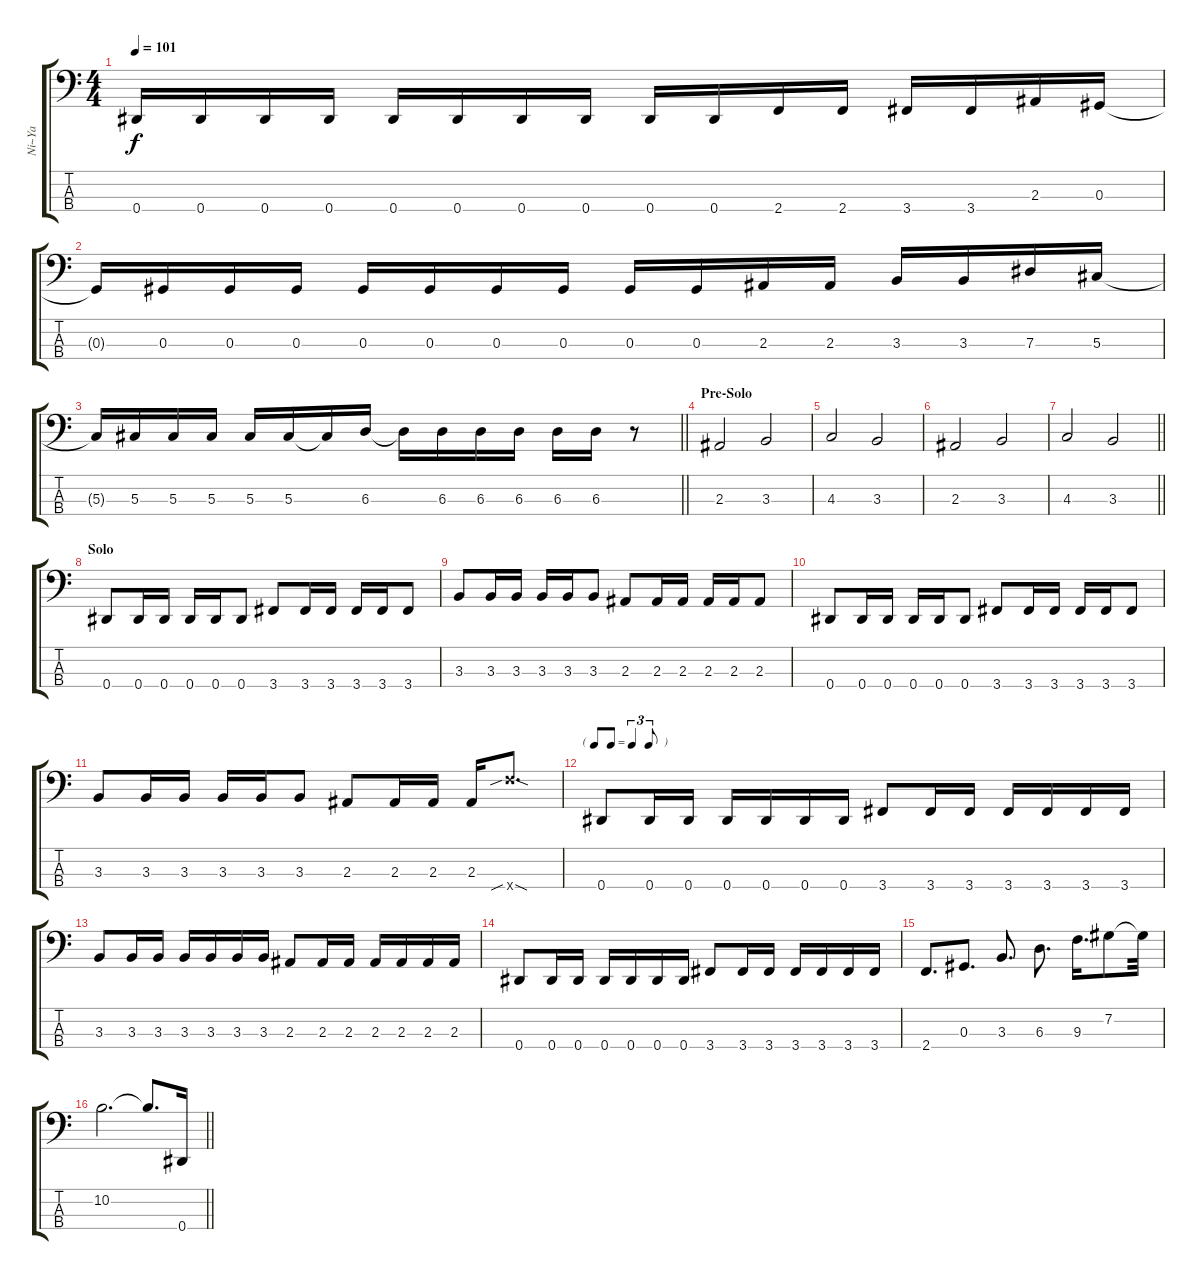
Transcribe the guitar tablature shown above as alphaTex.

\track ("Ni~Ya" "Ni~Ya") {instrument electricbasspick}
\staff {score tabs}
\tuning (Gb2 Db2 Ab1 Eb1) {hide}
\ts (4 4)
\tempo 101
\clef f4
\ks c
0.4{t}.16{dy f} 0.4.16 0.4.16 0.4.16 0.4.16 0.4.16 0.4.16 0.4.16 0.4.16 0.4.16 2.4.16 2.4.16 3.4.16 3.4.16 2.3.16 0.3.16 |
0.3{t}.16 0.3.16 0.3.16 0.3.16 0.3.16 0.3.16 0.3.16 0.3.16 0.3.16 0.3.16 2.3.16 2.3.16 3.3.16 3.3.16 7.3.16 5.3.16 |
\barLineRight lightlight
5.3{t}.16 5.3.16 5.3.16 5.3.16 5.3.16 5.3.16 5.3{t}.16 6.3.16 6.3{t}.16 6.3.16 6.3.16 6.3.16 6.3.16 6.3.16 r.8 |
\section ("" "Pre-Solo")
2.3.2 3.3.2 |
4.3.2 3.3.2 |
2.3.2 3.3.2 |
\barLineRight lightlight
4.3.2 3.3.2 |
\section ("" "Solo")
0.4.8 0.4.16 0.4.16 0.4.16 0.4.16 0.4.8 3.4.8 3.4.16 3.4.16 3.4.16 3.4.16 3.4.8 |
3.3.8 3.3.16 3.3.16 3.3.16 3.3.16 3.3.8 2.3.8 2.3.16 2.3.16 2.3.16 2.3.16 2.3.8 |
0.4.8 0.4.16 0.4.16 0.4.16 0.4.16 0.4.8 3.4.8 3.4.16 3.4.16 3.4.16 3.4.16 3.4.8 |
3.3.8 3.3.16 3.3.16 3.3.16 3.3.16 3.3.8 2.3.8 2.3.16 2.3.16 2.3.16 14.4{sib sod x}.8{d} |
\tf triplet8th
0.4.8 0.4.16 0.4.16 0.4.16 0.4.16 0.4.16 0.4.16 3.4.8 3.4.16 3.4.16 3.4.16 3.4.16 3.4.16 3.4.16 |
3.3.8 3.3.16 3.3.16 3.3.16 3.3.16 3.3.16 3.3.16 2.3.8 2.3.16 2.3.16 2.3.16 2.3.16 2.3.16 2.3.16 |
0.4.8 0.4.16 0.4.16 0.4.16 0.4.16 0.4.16 0.4.16 3.4.8 3.4.16 3.4.16 3.4.16 3.4.16 3.4.16 3.4.16 |
2.4.8{d} 0.3.8{d} 3.3.8{d} 6.3.8{d} 9.3.16{d} 7.2.8 7.2{t}.32 |
\barLineRight lightlight
10.2.2{d} 10.2{t}.8{d} 0.4.16
